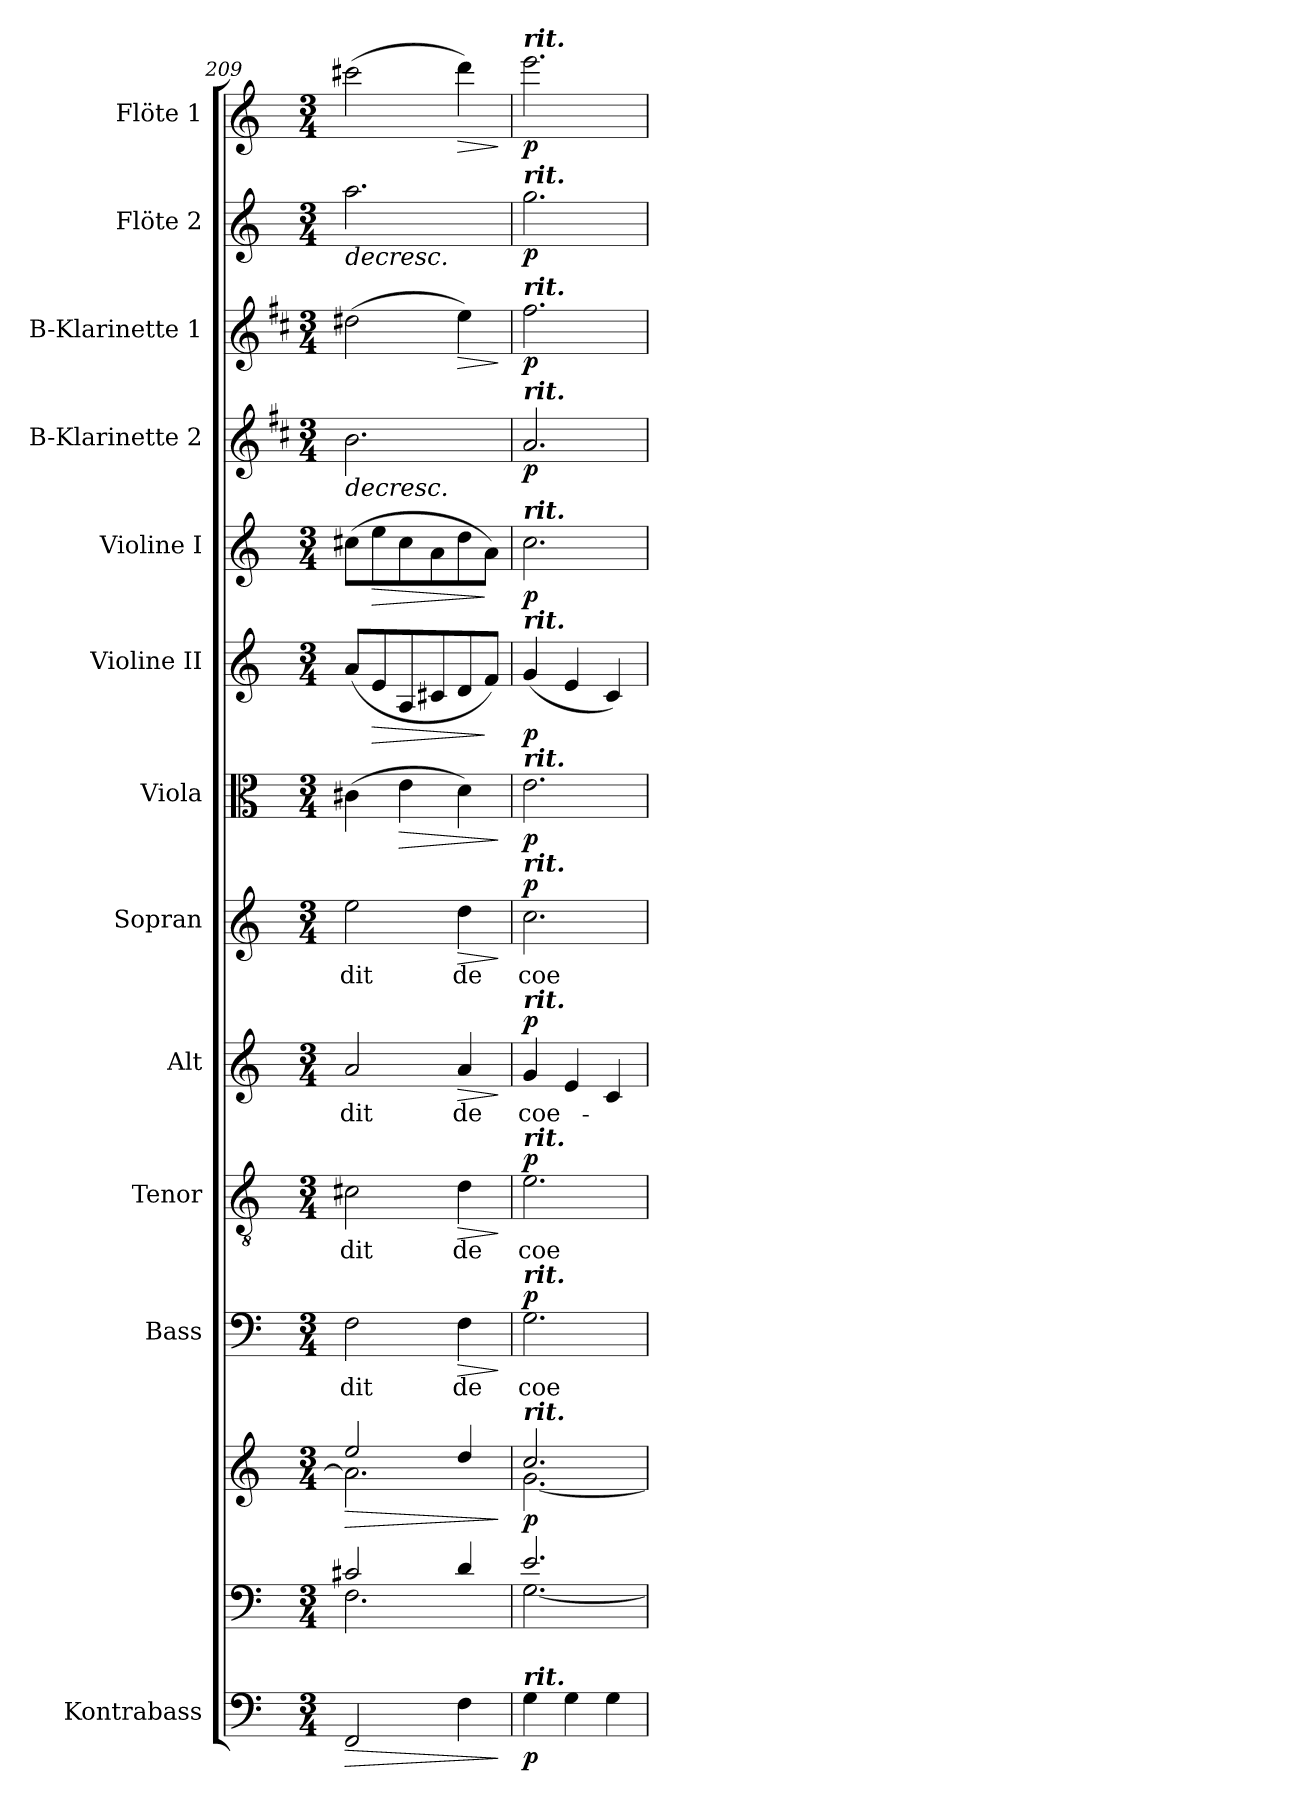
**kern	**dynam	**kern	**kern	**dynam	**kern	**text	**dynam	**kern	**text	**dynam	**kern	**text	**dynam	**kern	**text	**dynam	**kern	**dynam	**kern	**dynam	**kern	**dynam	**kern	**dynam	**kern	**dynam	**kern	**dynam	**kern	**dynam
*part13	*part13	*part12	*part12	*part12	*part11	*part11	*part11	*part10	*part10	*part10	*part9	*part9	*part9	*part8	*part8	*part8	*part7	*part7	*part6	*part6	*part5	*part5	*part4	*part4	*part3	*part3	*part2	*part2	*part1	*part1
*staff14	*staff14	*staff13	*staff12	*staff12/13	*staff11	*staff11	*staff11	*staff10	*staff10	*staff10	*staff9	*staff9	*staff9	*staff8	*staff8	*staff8	*staff7	*staff7	*staff6	*staff6	*staff5	*staff5	*staff4	*staff4	*staff3	*staff3	*staff2	*staff2	*staff1	*staff1
*I"Kontrabass	*	*	*	*	*I"Bass	*	*	*I"Tenor	*	*	*I"Alt	*	*	*I"Sopran	*	*	*I"Viola	*	*I"Violine II	*	*I"Violine I	*	*I"B-Klarinette 2	*	*I"B-Klarinette 1	*	*I"Flöte 2	*	*I"Flöte 1	*
*I'Kb.	*	*	*	*	*I'B.	*	*	*I'T.	*	*	*I'A.	*	*	*I'S.	*	*	*I'Vla.	*	*I'Vl. II	*	*I'Vl. I	*	*I'B Kl. 2	*	*I'B Kl. 1	*	*I'Fl. 2	*	*I'Fl. 1	*
*clefF4	*	*clefF4	*clefG2	*	*clefF4	*	*	*clefGv2	*	*	*clefG2	*	*	*clefG2	*	*	*clefC3	*	*clefG2	*	*clefG2	*	*clefG2	*	*clefG2	*	*clefG2	*	*clefG2	*
*ITrd7c12	*	*	*	*	*	*	*	*	*	*	*	*	*	*	*	*	*	*	*	*	*	*	*ITrd1c2	*	*ITrd1c2	*	*	*	*	*
*k[]	*	*k[]	*k[]	*	*k[]	*	*	*k[]	*	*	*k[]	*	*	*k[]	*	*	*k[]	*	*k[]	*	*k[]	*	*k[]	*	*k[]	*	*k[]	*	*k[]	*
*C:	*	*C:	*C:	*	*C:	*	*	*C:	*	*	*C:	*	*	*C:	*	*	*C:	*	*C:	*	*C:	*	*C:	*	*C:	*	*C:	*	*C:	*
*M3/4	*	*M3/4	*M3/4	*	*M3/4	*	*	*M3/4	*	*	*M3/4	*	*	*M3/4	*	*	*M3/4	*	*M3/4	*	*M3/4	*	*M3/4	*	*M3/4	*	*M3/4	*	*M3/4	*
=209	=209	=209	=209	=209	=209	=209	=209	=209	=209	=209	=209	=209	=209	=209	=209	=209	=209	=209	=209	=209	=209	=209	=209	=209	=209	=209	=209	=209	=209	=209
!	!LO:HP:b	!	!	!LO:HP:b	!	!LO:LY:b	!	!	!LO:LY:b	!	!	!LO:LY:b	!	!	!LO:LY:b	!	!	!	!	!	!	!	!	!LO:HP:b	!	!	!	!LO:HP:b	!	!
*	*	*^	*^	*	*	*	*	*	*	*	*	*	*	*	*	*	*	*	*	*	*	*	*	*	*	*	*	*	*	*
2FFF/	>	2c#X/	2.F\	2ee/	2.a\]	>	2F\	-dit	.	2c#X\	-dit	.	2a/	-dit	.	2ee\	-dit	.	(>4c#X\	.	(<8a/L	.	(>8cc#X\L	.	2.a\	>	(>2cc#X\	.	2.aa\	>	(>2ccc#X\	.
!	!	!	!	!	!	!	!	!	!	!	!	!	!	!	!	!	!	!	!	!	!	!LO:HP:b	!	!LO:HP:b	!	!	!	!	!	!	!	!
.	.	.	.	.	.	.	.	.	.	.	.	.	.	.	.	.	.	.	.	.	8e/	>	8ee\	>	.	.	.	.	.	.	.	.
!	!	!	!	!	!	!	!	!	!	!	!	!	!	!	!	!	!	!	!	!LO:HP:b	!	!	!	!	!	!	!	!	!	!	!	!
.	.	.	.	.	.	.	.	.	.	.	.	.	.	.	.	.	.	.	4e\	>	8A/	.	8cc#\	.	.	.	.	.	.	.	.	.
.	.	.	.	.	.	.	.	.	.	.	.	.	.	.	.	.	.	.	.	.	8c#X/	.	8a\	.	.	.	.	.	.	.	.	.
!	!	!	!	!	!	!	!	!LO:LY:b	!LO:HP:b	!	!LO:LY:b	!LO:HP:b	!	!LO:LY:b	!LO:HP:b	!	!LO:LY:b	!LO:HP:b	!	!	!	!	!	!	!	!	!	!LO:HP:b	!	!	!	!LO:HP:b
4FF\	.	4d/	.	4dd/	.	.	4F\	de	>	4d\	de	>	4a/	de	>	4dd\	de	>	4d\)	.	8d/	.	8dd\	.	.	.	4dd\)	>	.	.	4ddd\)	>
.	.	.	.	.	.	.	.	.	.	.	.	.	.	.	.	.	.	.	.	.	8f/J)	]	8a\J)	]	.	.	.	.	.	.	.	.
*	*	*v	*v	*	*	*	*	*	*	*	*	*	*	*	*	*	*	*	*	*	*	*	*	*	*	*	*	*	*	*	*	*
*	*	*	*v	*v	*	*	*	*	*	*	*	*	*	*	*	*	*	*	*	*	*	*	*	*	*	*	*	*	*	*	*
.	]	.	.	]	.	.	]	.	.	]	.	.	]	.	.	]	.	]	.	.	.	.	.	.	.	]	.	.	.	]
=210	=210	=210	=210	=210	=210	=210	=210	=210	=210	=210	=210	=210	=210	=210	=210	=210	=210	=210	=210	=210	=210	=210	=210	=210	=210	=210	=210	=210	=210	=210
*	*	*^	*^	*	*	*	*	*	*	*	*	*	*	*	*	*	*	*	*	*	*	*	*	*	*	*	*	*	*	*
!	!	!	!	!	!	!	!	!	!	!	!	!	!	!	!	!	!	!	!	!	!	!	!	!	!	!	!	!	!	!	!LO:TX:a:Bi:t=rit.	!
!	!	!	!	!	!	!	!	!	!	!	!	!	!	!	!	!	!	!	!	!	!	!	!	!	!	!	!	!	!LO:TX:a:Bi:t=rit.	!	!	!
!	!	!	!	!	!	!	!	!	!	!	!	!	!	!	!	!	!	!	!	!	!	!	!	!	!	!	!LO:TX:a:Bi:t=rit.	!	!	!	!	!
!	!	!	!	!	!	!	!	!	!	!	!	!	!	!	!	!	!	!	!	!	!	!	!	!	!LO:TX:a:Bi:t=rit.	!	!	!	!	!	!	!
!	!	!	!	!	!	!	!	!	!	!	!	!	!	!	!	!	!	!	!	!	!	!	!LO:TX:a:Bi:t=rit.	!	!	!	!	!	!	!	!	!
!	!	!	!	!	!	!	!	!	!	!	!	!	!	!	!	!	!	!	!	!	!LO:TX:a:Bi:t=rit.	!	!	!	!	!	!	!	!	!	!	!
!	!	!	!	!	!	!	!	!	!	!	!	!	!	!	!	!	!	!	!LO:TX:a:Bi:t=rit.	!	!	!	!	!	!	!	!	!	!	!	!	!
!	!	!	!	!	!	!	!	!	!	!	!	!	!	!	!	!LO:TX:a:Bi:t=rit.	!	!	!	!	!	!	!	!	!	!	!	!	!	!	!	!
!	!	!	!	!	!	!	!	!	!	!	!	!	!LO:TX:a:Bi:t=rit.	!	!	!	!	!	!	!	!	!	!	!	!	!	!	!	!	!	!	!
!	!	!	!	!	!	!	!	!	!	!LO:TX:a:Bi:t=rit.	!	!	!	!	!	!	!	!	!	!	!	!	!	!	!	!	!	!	!	!	!	!
!	!	!	!	!	!	!	!LO:TX:a:Bi:t=rit.	!	!	!	!	!	!	!	!	!	!	!	!	!	!	!	!	!	!	!	!	!	!	!	!	!
!	!	!	!	!LO:TX:a:Bi:t=rit.	!	!	!	!	!	!	!	!	!	!	!	!	!	!	!	!	!	!	!	!	!	!	!	!	!	!	!	!
!LO:TX:a:Bi:t=rit.	!	!	!	!	!	!	!	!	!	!	!	!	!	!	!	!	!	!	!	!	!	!	!	!	!	!	!	!	!	!	!	!
!	!LO:DY:b	!	!	!	!	!LO:DY:b	!	!LO:LY:b	!LO:DY:a	!	!LO:LY:b	!LO:DY:a	!	!LO:LY:b	!LO:DY:a	!	!LO:LY:b	!LO:DY:a	!	!LO:DY:b	!	!LO:DY:b	!	!LO:DY:b	!	!LO:DY:b	!	!LO:DY:b	!	!LO:DY:b	!	!LO:DY:b
4GG\	p	2.e/	[<2.G\	2.cc/	[<2.g\	p	2.G\	coe-	p	2.e\	coe-	p	4g/	coe-	p	2.cc\	coe-	p	2.e\	p	(<4g/	p	2.cc\	p	2.g/	p	2.ee\	p	2.gg\	p	2.eee\	p
4GG\	.	.	.	.	.	.	.	.	.	.	.	.	4e/	.	.	.	.	.	.	.	4e/	.	.	.	.	.	.	.	.	.	.	.
4GG\	.	.	.	.	.	.	.	.	.	.	.	.	4c/	.	.	.	.	.	.	.	4c/)	.	.	.	.	.	.	.	.	.	.	.
*	*	*v	*v	*	*	*	*	*	*	*	*	*	*	*	*	*	*	*	*	*	*	*	*	*	*	*	*	*	*	*	*	*
*	*	*	*v	*v	*	*	*	*	*	*	*	*	*	*	*	*	*	*	*	*	*	*	*	*	*	*	*	*	*	*	*
.	.	.	.	.	.	.	.	.	.	.	.	.	.	.	.	.	.	.	.	.	.	.	.	]	.	.	.	]	.	.
=	=	=	=	=	=	=	=	=	=	=	=	=	=	=	=	=	=	=	=	=	=	=	=	=	=	=	=	=	=	=
*-	*-	*-	*-	*-	*-	*-	*-	*-	*-	*-	*-	*-	*-	*-	*-	*-	*-	*-	*-	*-	*-	*-	*-	*-	*-	*-	*-	*-	*-	*-
